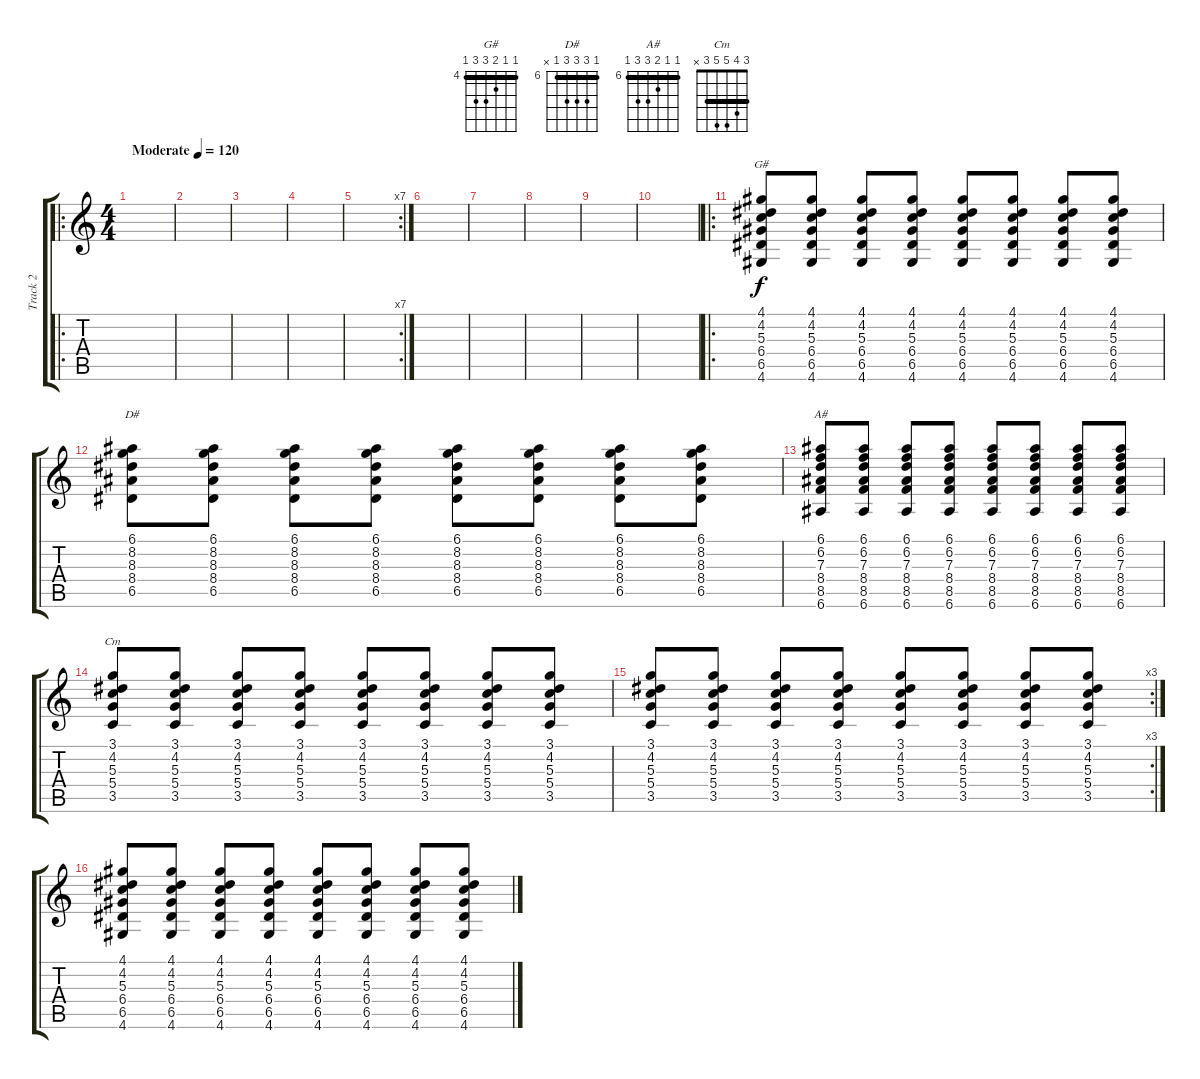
\track ("Track 2" "Track 2") {instrument acousticguitarsteel}
\staff {score tabs}
\tuning (E4 B3 G3 D3 A2 E2) {hide}
\chord ("G#" 4 4 5 6 6 4) {firstfret 4 barre 4}
\chord ("D#" 6 8 8 8 6 x) {firstfret 6 barre 6}
\chord ("A#" 6 6 7 8 8 6) {firstfret 6 barre 6}
\chord ("Cm" 3 4 5 5 3 x) {barre 3}
\ro
\ts (4 4)
\tempo (120 "Moderate")
\clef g2
\ks c
|
|
|
|
\rc 7
|
|
|
|
|
|
\ro
(4.1 4.2 5.3 6.4 6.5 4.6).8{ch "G#"} (4.1 4.2 5.3 6.4 6.5 4.6).8 (4.1 4.2 5.3 6.4 6.5 4.6).8 (4.1 4.2 5.3 6.4 6.5 4.6).8 (4.1 4.2 5.3 6.4 6.5 4.6).8 (4.1 4.2 5.3 6.4 6.5 4.6).8 (4.1 4.2 5.3 6.4 6.5 4.6).8 (4.1 4.2 5.3 6.4 6.5 4.6).8 |
(6.1 8.2 8.3 8.4 6.5).8{ch "D#"} (6.1 8.2 8.3 8.4 6.5).8 (6.1 8.2 8.3 8.4 6.5).8 (6.1 8.2 8.3 8.4 6.5).8 (6.1 8.2 8.3 8.4 6.5).8 (6.1 8.2 8.3 8.4 6.5).8 (6.1 8.2 8.3 8.4 6.5).8 (6.1 8.2 8.3 8.4 6.5).8 |
(6.1 6.2 7.3 8.4 8.5 6.6).8{ch "A#"} (6.1 6.2 7.3 8.4 8.5 6.6).8 (6.1 6.2 7.3 8.4 8.5 6.6).8 (6.1 6.2 7.3 8.4 8.5 6.6).8 (6.1 6.2 7.3 8.4 8.5 6.6).8 (6.1 6.2 7.3 8.4 8.5 6.6).8 (6.1 6.2 7.3 8.4 8.5 6.6).8 (6.1 6.2 7.3 8.4 8.5 6.6).8 |
(3.1 4.2 5.3 5.4 3.5).8{ch "Cm"} (3.1 4.2 5.3 5.4 3.5).8 (3.1 4.2 5.3 5.4 3.5).8 (3.1 4.2 5.3 5.4 3.5).8 (3.1 4.2 5.3 5.4 3.5).8 (3.1 4.2 5.3 5.4 3.5).8 (3.1 4.2 5.3 5.4 3.5).8 (3.1 4.2 5.3 5.4 3.5).8 |
\rc 3
(3.1 4.2 5.3 5.4 3.5).8 (3.1 4.2 5.3 5.4 3.5).8 (3.1 4.2 5.3 5.4 3.5).8 (3.1 4.2 5.3 5.4 3.5).8 (3.1 4.2 5.3 5.4 3.5).8 (3.1 4.2 5.3 5.4 3.5).8 (3.1 4.2 5.3 5.4 3.5).8 (3.1 4.2 5.3 5.4 3.5).8 |
(4.1 4.2 5.3 6.4 6.5 4.6).8 (4.1 4.2 5.3 6.4 6.5 4.6).8 (4.1 4.2 5.3 6.4 6.5 4.6).8 (4.1 4.2 5.3 6.4 6.5 4.6).8 (4.1 4.2 5.3 6.4 6.5 4.6).8 (4.1 4.2 5.3 6.4 6.5 4.6).8 (4.1 4.2 5.3 6.4 6.5 4.6).8 (4.1 4.2 5.3 6.4 6.5 4.6).8
